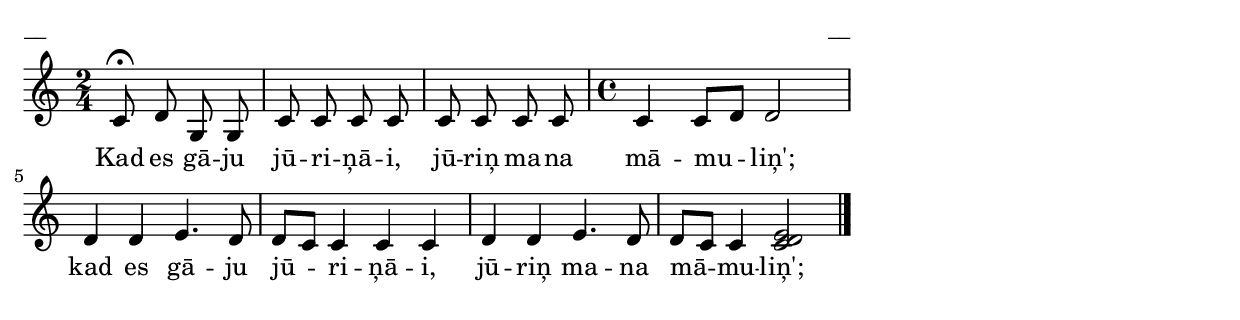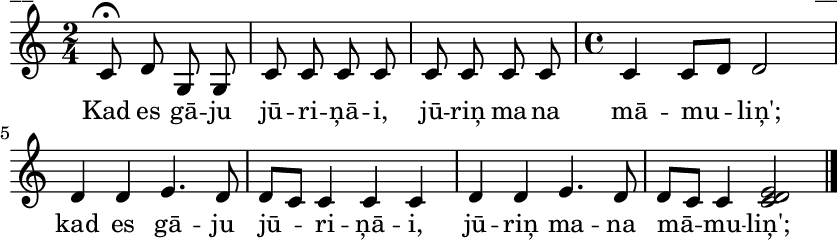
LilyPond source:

\version "2.13.18"
#(ly:set-option 'crop #t)

%\header {
%    title = "Kad es gāju jūriņāi"
%}
\paper {
line-width = 14\cm
left-margin = 0.4\cm
between-system-padding = 0.1\cm
between-system-space = 0.1\cm
}
\layout {
indent = #0
ragged-last = ##f
}


voiceA = \relative c' {
\clef "treble"
\key c \major
\time 2/4
c8\fermata d g, g |
c8 c c c |
c8 c c c |
\time 4/4 
c4 c8[ d] d2 |
d4 d e4. d8 |
d8[ c] c4 c c |
d4 d e4. d8 |
d8[ c] c4 <<c2 d e>> |
\bar "|."
} 


lyricA = \lyricmode {
Kad es gā -- ju jū -- ri -- ņā -- i, jū -- riņ ma -- na mā -- mu -- liņ';
kad es gā -- ju jū -- ri -- ņā -- i, jū -- riņ ma -- na mā -- mu -- liņ';
} 


fullScore = <<
\new Staff {
<<
\new Voice = "voiceA" { \oneVoice \autoBeamOff \voiceA }
\new Lyrics \lyricsto "voiceA" \lyricA
>>
}
>>

\score {
\fullScore
\header { piece = "__" opus = "__" }
}
\markup { \with-color #(x11-color 'white) \sans \smaller "__" }
\score {
\unfoldRepeats
\fullScore
\midi {
\context { \Staff \remove "Staff_performer" }
\context { \Voice \consists "Staff_performer" }
}
}



